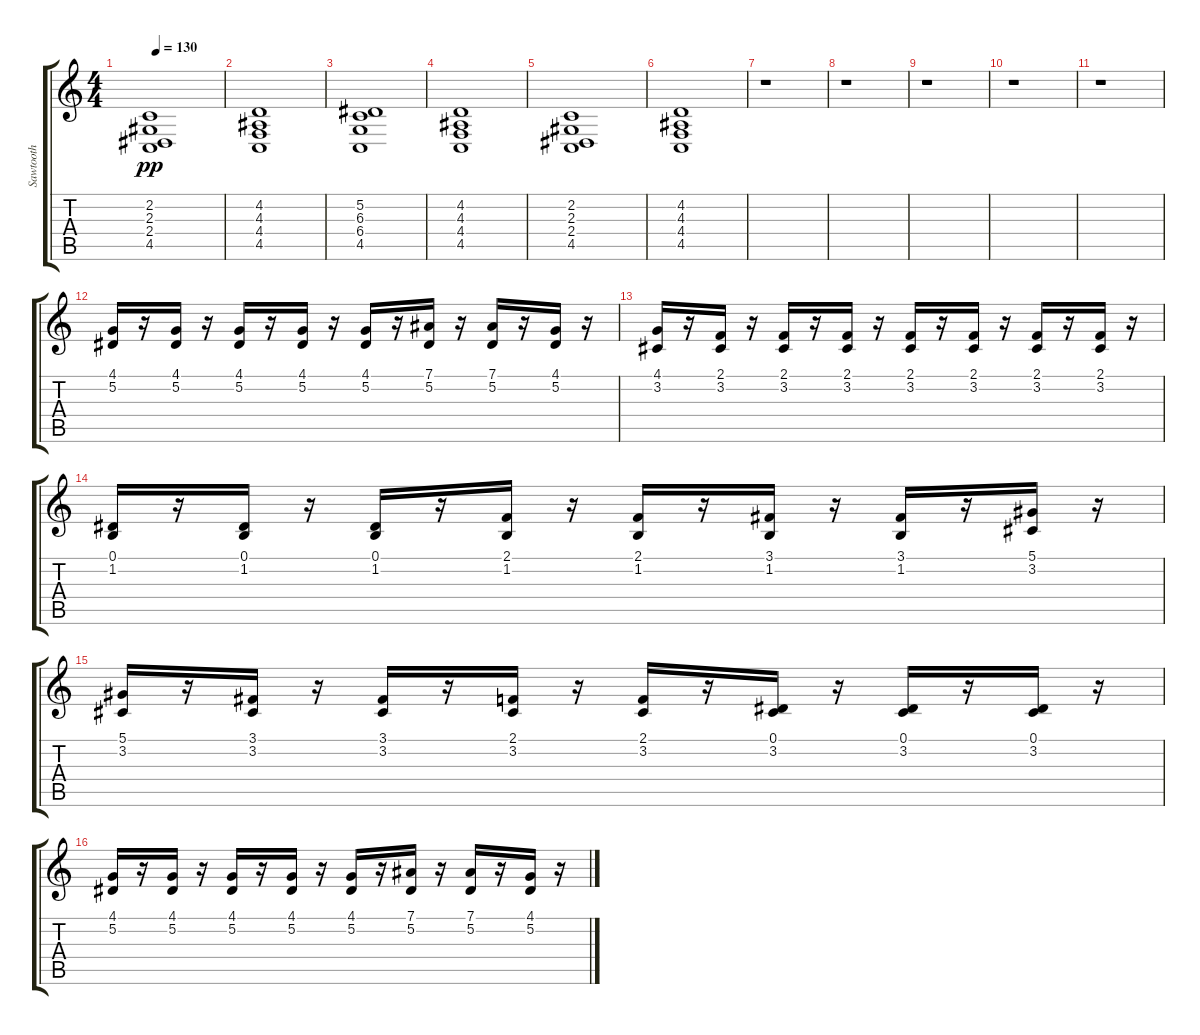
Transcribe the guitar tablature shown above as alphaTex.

\track ("Sawtooth" "Sawtooth") {instrument lead2sawtooth}
\staff {score tabs}
\tuning (Eb4 Bb3 Gb3 Db3 Ab2 Eb2) {hide}
\ts (4 4)
\tempo 130
\clef g2
\ks c
(2.2 2.3 2.4 4.5).1{dy pp} |
(4.2 4.3 4.4 4.5).1 |
(5.2 6.3 6.4 4.5).1 |
(4.2 4.3 4.4 4.5).1 |
(2.2 2.3 2.4 4.5).1 |
(4.2 4.3 4.4 4.5).1 |
r.1 |
r.1 |
r.1 |
r.1 |
r.1 |
(4.1 5.2).16 r.16 (4.1 5.2).16 r.16 (4.1 5.2).16 r.16 (4.1 5.2).16 r.16 (4.1 5.2).16 r.16 (7.1 5.2).16 r.16 (7.1 5.2).16 r.16 (4.1 5.2).16 r.16 |
(4.1 3.2).16 r.16 (2.1 3.2).16 r.16 (2.1 3.2).16 r.16 (2.1 3.2).16 r.16 (2.1 3.2).16 r.16 (2.1 3.2).16 r.16 (2.1 3.2).16 r.16 (2.1 3.2).16 r.16 |
(0.1 1.2).16 r.16 (0.1 1.2).16 r.16 (0.1 1.2).16 r.16 (2.1 1.2).16 r.16 (2.1 1.2).16 r.16 (3.1 1.2).16 r.16 (3.1 1.2).16 r.16 (5.1 3.2).16 r.16 |
(5.1 3.2).16 r.16 (3.1 3.2).16 r.16 (3.1 3.2).16 r.16 (2.1 3.2).16 r.16 (2.1 3.2).16 r.16 (0.1 3.2).16 r.16 (0.1 3.2).16 r.16 (0.1 3.2).16 r.16 |
(4.1 5.2).16 r.16 (4.1 5.2).16 r.16 (4.1 5.2).16 r.16 (4.1 5.2).16 r.16 (4.1 5.2).16 r.16 (7.1 5.2).16 r.16 (7.1 5.2).16 r.16 (4.1 5.2).16 r.16
